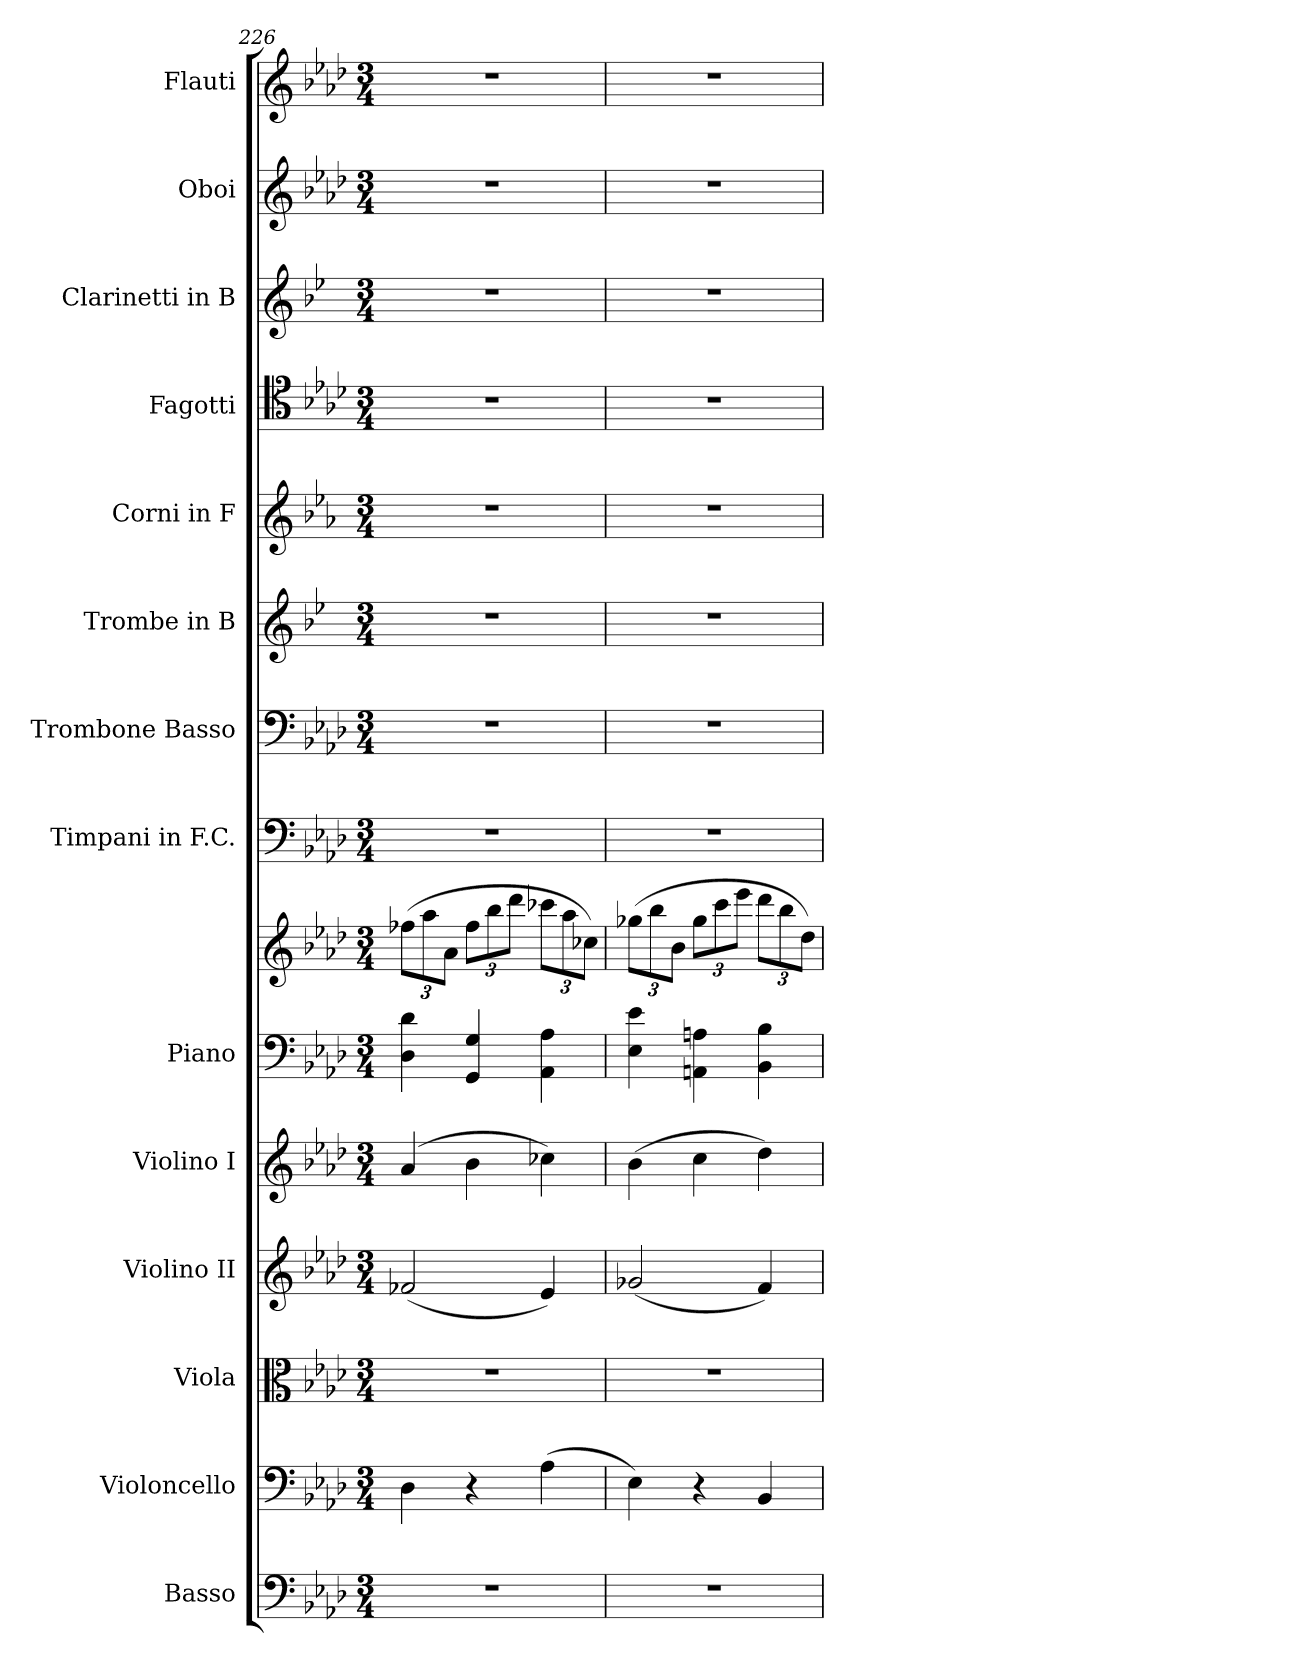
**kern	**kern	**kern	**kern	**kern	**kern	**kern	**kern	**kern	**kern	**kern	**kern	**kern	**kern	**kern
*part14	*part13	*part12	*part11	*part10	*part9	*part9	*part8	*part7	*part6	*part5	*part4	*part3	*part2	*part1
*staff15	*staff14	*staff13	*staff12	*staff11	*staff10	*staff9	*staff8	*staff7	*staff6	*staff5	*staff4	*staff3	*staff2	*staff1
*I"Basso	*I"Violoncello	*I"Viola	*I"Violino II	*I"Violino I	*I"Piano	*	*I"Timpani in F.C.	*I"Trombone Basso	*I"Trombe in B	*I"Corni in F	*I"Fagotti	*I"Clarinetti in B	*I"Oboi	*I"Flauti
*	*	*	*	*	*I'Pno.	*	*I'Timp.	*	*	*	*	*	*I'Ob.	*I'Fl.
*clefF4	*clefF4	*clefC3	*clefG2	*clefG2	*clefF4	*clefG2	*clefF4	*clefF4	*clefG2	*clefG2	*clefC4	*clefG2	*clefG2	*clefG2
*ITrd7c12	*	*	*	*	*	*	*	*	*ITrd1c2	*ITrd4c7	*	*ITrd1c2	*	*
*k[b-e-a-d-]	*k[b-e-a-d-]	*k[b-e-a-d-]	*k[b-e-a-d-]	*k[b-e-a-d-]	*k[b-e-a-d-]	*k[b-e-a-d-]	*k[b-e-a-d-]	*k[b-e-a-d-]	*k[b-e-a-d-]	*k[b-e-a-d-]	*k[b-e-a-d-]	*k[b-e-a-d-]	*k[b-e-a-d-]	*k[b-e-a-d-]
*M3/4	*M3/4	*M3/4	*M3/4	*M3/4	*M3/4	*M3/4	*M3/4	*M3/4	*M3/4	*M3/4	*M3/4	*M3/4	*M3/4	*M3/4
*	*	*	*	*	*	*Xbrackettup	*	*	*	*	*	*	*	*
=226	=226	=226	=226	=226	=226	=226	=226	=226	=226	=226	=226	=226	=226	=226
2.r	4D-\	2.r	(<2f-X/	(>4a-/	4D-\ 4d-\	(>12ff-X\L	2.r	2.r	2.r	2.r	2.r	2.r	2.r	2.r
.	.	.	.	.	.	12aa-\	.	.	.	.	.	.	.	.
.	.	.	.	.	.	12a-\J	.	.	.	.	.	.	.	.
.	4r	.	.	4b-\	4GG/ 4G/	12ff-\L	.	.	.	.	.	.	.	.
.	.	.	.	.	.	12bb-\	.	.	.	.	.	.	.	.
.	.	.	.	.	.	12ddd-\J	.	.	.	.	.	.	.	.
.	(>4A-\	.	4e-/)	4cc-X\)	4AA-\ 4A-\	12ccc-X\L	.	.	.	.	.	.	.	.
.	.	.	.	.	.	12aa-\	.	.	.	.	.	.	.	.
.	.	.	.	.	.	12cc-X\J)	.	.	.	.	.	.	.	.
=227	=227	=227	=227	=227	=227	=227	=227	=227	=227	=227	=227	=227	=227	=227
2.r	4E-\)	2.r	(<2g-X/	(>4b-\	4E-\ 4e-\	(>12gg-X\L	2.r	2.r	2.r	2.r	2.r	2.r	2.r	2.r
.	.	.	.	.	.	12bb-\	.	.	.	.	.	.	.	.
.	.	.	.	.	.	12b-\J	.	.	.	.	.	.	.	.
.	4r	.	.	4cc\	4AAn\ 4An\	12gg-\L	.	.	.	.	.	.	.	.
.	.	.	.	.	.	12ccc\	.	.	.	.	.	.	.	.
.	.	.	.	.	.	12eee-\J	.	.	.	.	.	.	.	.
.	4BB-/	.	4f/)	4dd-\)	4BB-\ 4B-\	12ddd-\L	.	.	.	.	.	.	.	.
.	.	.	.	.	.	12bb-\	.	.	.	.	.	.	.	.
.	.	.	.	.	.	12dd-\J)	.	.	.	.	.	.	.	.
=	=	=	=	=	=	=	=	=	=	=	=	=	=	=
*-	*-	*-	*-	*-	*-	*-	*-	*-	*-	*-	*-	*-	*-	*-
